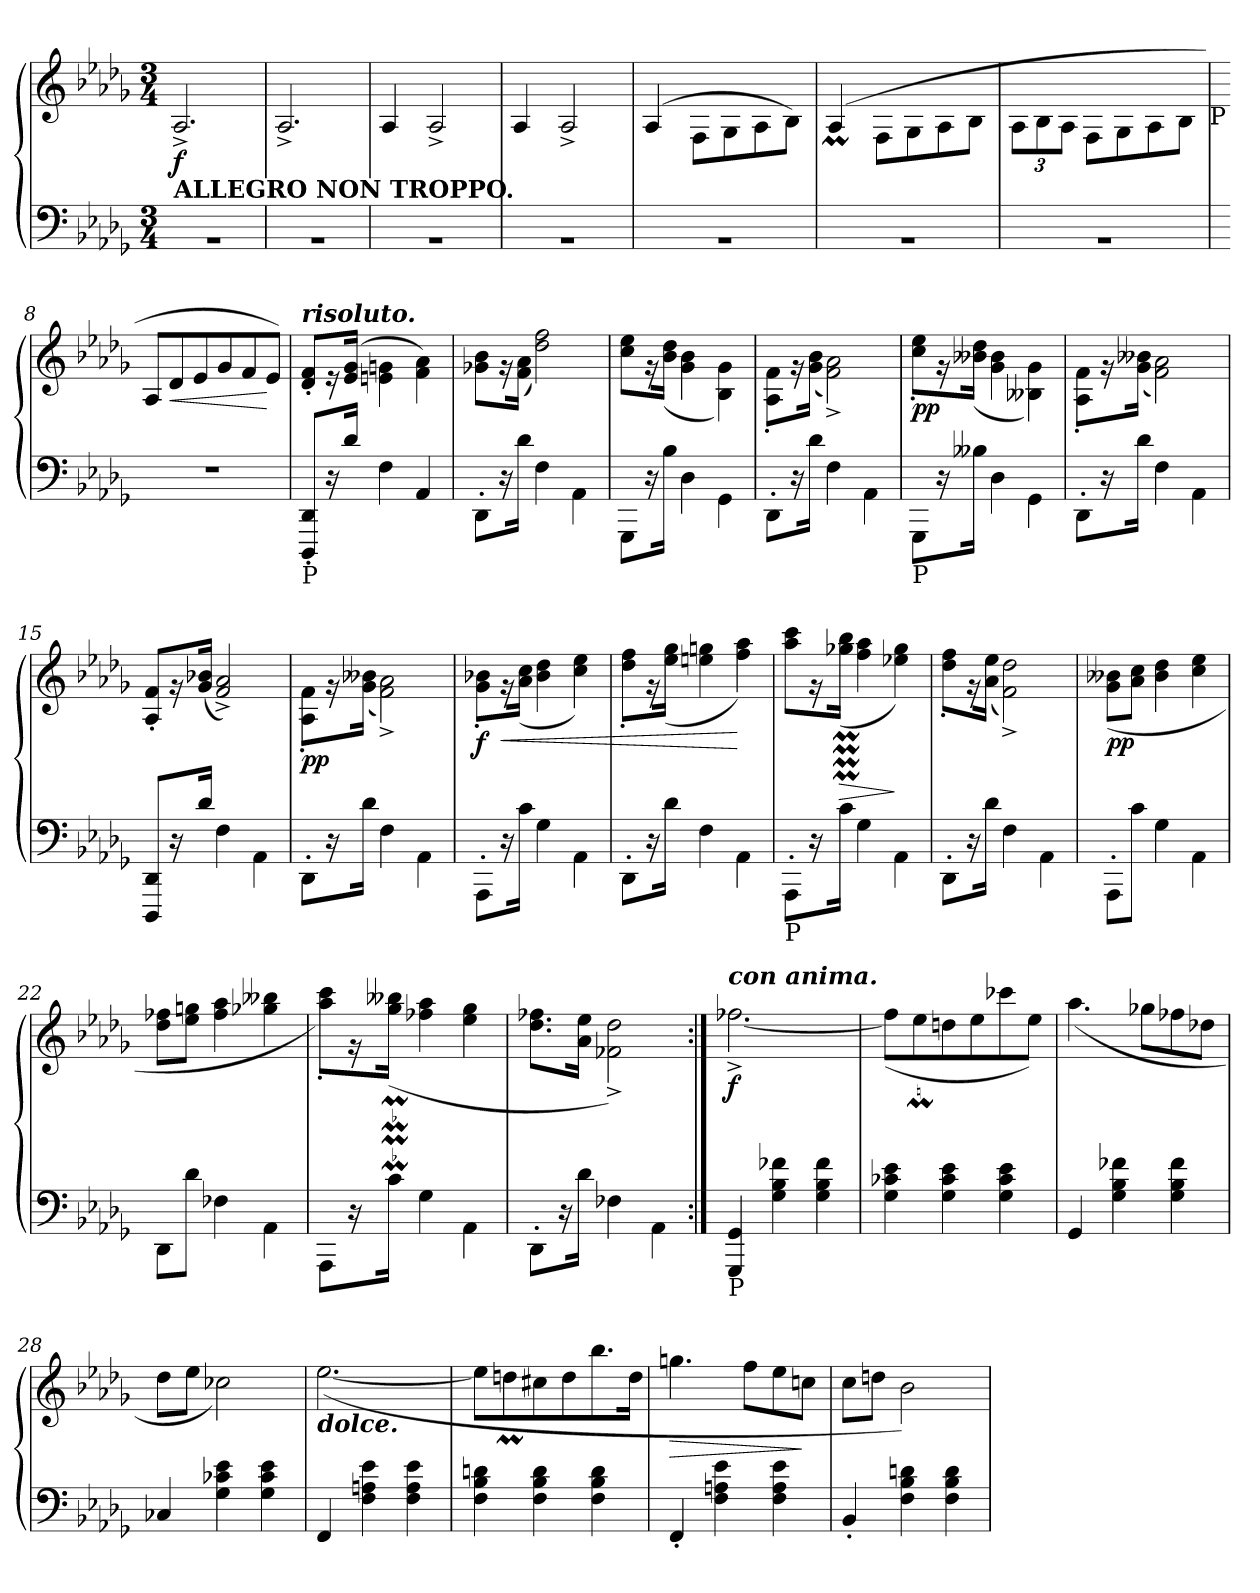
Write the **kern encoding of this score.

**kern	**kern	**dynam
*part1	*part1	*part1
*staff2	*staff1	*staff1/2
*clefF4	*clefG2	*
*k[b-e-a-d-g-]	*k[b-e-a-d-g-]	*
*D-:	*D-:	*
*M3/4	*M3/4	*
*MM132	*MM132	*
=1	=1	=1
*	*^	*
!	!LO:TX:b:B:t=ALLEGRO NON TROPPO.	!	!
!	!	!	!LO:DY:b
2.rBB	2.ryy	2.A-^/	f
=2	=2	=2	=2
2.rBB	2.ryy	2.A-^/	.
=3	=3	=3	=3
2.rBB	2.ryy	4A-/	.
.	.	2A-^/	.
=4	=4	=4	=4
2.rBB	2.ryy	4A-/	.
.	.	2A-^/	.
=5	=5	=5	=5
2.rBB	2.ryy	(>4A-/	.
.	.	8F\L	.
.	.	8G-\	.
.	.	8A-\	.
.	.	8B-\J)	.
=6	=6	=6	=6
2.rBB	2.ryy	(>4A-M/	.
.	.	8F\L	.
.	.	8G-\	.
.	.	8A-\	.
.	.	8B-\J	.
=7	=7	=7	=7
*	*	*Xbrackettup	*
2.rBB	2.ryy	12A-\L	.
.	.	12B-\	.
.	.	12A-\J	.
.	.	8F\L	.
.	.	8G-\	.
.	.	8A-\	.
.	.	8B-\J	.
!	!	!LO:TX:b:t=P	!
=8	=8	=8	=8
2.r	2.ryy	8A-/L	.
!	!	!	!LO:HP:b
.	.	8d-/	<
.	.	8e-/	.
.	.	8g-/	.
.	.	8f/	.
.	.	8e-/J)	[
!!LO:LB:g=z	!!
=9	=9	=9	=9
!	!LO:TX:a:Bi:t=risoluto.	!	!
!LO:TX:b:t=P	!	!	!
8DDD-/' 8DD-/'L	2.ryy	8d-/' 8f/'L	.
16r	.	16r	.
16d-/Jk	.	(<16e-/ 16g-/Jk	.
4F\	.	4en\ 4gn\	.
4AA-/	.	4f\ 4a-\)	.
=10	=10	=10	=10
8DD-'\L	2.ryy	8g-X\ 8b-\L	.
16r	.	16r	.
16d-\Jk	.	(>16f\ 16a-\Jk	.
4F\	.	2dd-\ 2ff\)	.
4AA-\	.	.	.
=11	=11	=11	=11
8GGG-\L	2.ryy	8cc\ 8ee-\L	.
16r	.	16r	.
16B-\Jk	.	(>16b-\ 16dd-\Jk	.
4D-\	.	4g-\ 4b-\	.
4GG-\	.	4B-\ 4g-\)	.
=12	=12	=12	=12
8DD-'\L	2.ryy	8A-\' 8f\'L	.
16r	.	16r	.
16d-\Jk	.	(<16g-\ 16b-\Jk	.
4F\	.	2f\^ 2a-\^)	.
4AA-\	.	.	.
=13	=13	=13	=13
!LO:TX:b:t=P	!	!	!
!	!	!	!LO:DY:b
8GGG-\L	2.ryy	8cc\' 8ee-\'L	pp
16r	.	16r	.
16B--X\Jk	.	(>16b--X\ 16dd-\Jk	.
4D-\	.	4g-\ 4b--\	.
4GG-\	.	4B--X\ 4g-\)	.
=14	=14	=14	=14
8DD-'\L	2.ryy	8A-\' 8f\'L	.
16r	.	16r	.
16d-\Jk	.	(<16g-\ 16b--X\Jk	.
4F\	.	2f\ 2a-\)	.
4AA-\	.	.	.
=15	=15	=15	=15
8DDD-/ 8DD-/L	2.ryy	8A-/' 8f/'L	.
16r	.	16r	.
16d-/Jk	.	(<16g-/ 16b-X/Jk	.
4F\	.	2f/^ 2a-/^)	.
4AA-\	.	.	.
!!LO:LB:g=z	!!
=16	=16	=16	=16
!	!	!	!LO:DY:b
8DD-'\L	2.ryy	8A-\' 8f\'L	pp
16r	.	16r	.
16d-\Jk	.	(<16g-\ 16b--X\Jk	.
4F\	.	2f\^ 2a-\^)	.
4AA-\	.	.	.
=17	=17	=17	=17
!	!	!	!LO:DY:b
8AAA-'\L	2.ryy	8g-\' 8b-X\'L	f
!	!	!	!LO:HP:b
16r	.	16r	<
16c\Jk	.	(>16a-\ 16cc\Jk	.
4G-\	.	4b-\ 4dd-\	.
4AA-\	.	4cc\ 4ee-\)	.
=18	=18	=18	=18
8DD-'\L	2.ryy	8dd-\' 8ff\'L	.
16r	.	16r	.
16d-\Jk	.	(>16ee-\ 16gg-\Jk	.
4F\	.	4een\ 4ggn\	.
4AA-\	.	4ff\ 4aa-\)	[
=19	=19	=19	=19
!LO:TX:b:t=P	!	!	!
8AAA-'\L	2.ryy	8aa-\ 8ccc\L	.
16r	.	16r	.
!	!	!	!LO:HP:b
16c\Jk	.	(>16gg-X\M 16bb-\MJk	>
4G-\	.	4ff\ 4aa-\	.
4AA-\	.	4ee-X\ 4gg-\)	]
=20	=20	=20	=20
8DD-'\L	2.ryy	8dd-\' 8ff\'L	.
16r	.	16r	.
16d-\Jk	.	(>16a-\ 16ee-\Jk	.
4F\	.	2f\^ 2dd-\^)	.
4AA-\	.	.	.
=21	=21	=21	=21
!	!	!	!LO:DY:b
8AAA-'\L	2.ryy	(>8g-\ 8b--X\L	pp
8c\J	.	8a-\ 8cc\J	.
4G-\	.	4b--\ 4dd-\	.
4AA-\	.	4cc\ 4ee-\	.
=22	=22	=22	=22
8DD-\L	2.ryy	8dd-\ 8ff-X\L	.
8d-\J	.	8ee-\ 8ggn\J	.
4F-X\	.	4ff-\ 4aa-\	.
4AA-\	.	4gg-X\ 4bb--X\	.
!!LO:LB:g=z	!!
=23	=23	=23	=23
8AAA-\L	2.ryy	8aa-\' 8ccc\'L)	.
16r	.	16r	.
16c\Jk	.	(>16gg-\M 16bb--X\MJk	.
4G-\	.	4ff-X\ 4aa-\	.
4AA-\	.	4ee-\ 4gg-\	.
=24	=24	=24	=24
8DD-'\L	2.ryy	8.dd-\ 8.ff-X\L	.
16r	.	.	.
16d-\Jk	.	16a-\ 16ee-\Jk	.
4F-X\	.	2f-X\^ 2dd-\^)	.
4AA-\	.	.	.
=25:|!	=25:|!	=25:|!	=25:|!
!	!LO:TX:a:Bi:t=con anima.	!	!
!LO:TX:b:t=P	!	!	!
!	!	!	!LO:DY:b
4GGG-/ 4GG-/	2.ryy	[2.ff-X^\	f
4G-\ 4B-\ 4f-X\	.	.	.
4G-\ 4B-\ 4f-\	.	.	.
=26	=26	=26	=26
4G-\ 4c-X\ 4e-\	2.ryy	(>8ff-\L]	.
.	.	8ee-M\	.
4G-\ 4c-\ 4e-\	.	8ddn\	.
.	.	8ee-\	.
4G-\ 4c-\ 4e-\	.	8ccc-X\	.
.	.	8ee-\J)	.
=27	=27	=27	=27
4GG-/	2.ryy	(>4.aa-\	.
4G-\ 4B-\ 4f-X\	.	.	.
.	.	8gg-X\L	.
4G-\ 4B-\ 4f-\	.	8ff-X\	.
.	.	8dd-X\J	.
=28	=28	=28	=28
4C-X/	2.ryy	8dd-\L	.
.	.	8ee-\J	.
4G-\ 4c-X\ 4e-\	.	2cc-X\)	.
4G-\ 4c-\ 4e-\	.	.	.
=29	=29	=29	=29
!	!LO:TX:b:Bi:t=dolce.	!	!
4FF/	2.ryy	(>[2.ee-\	.
4F\ 4An\ 4e-\	.	.	.
4F\ 4A\ 4e-\	.	.	.
!!LO:LB:g=z	!!
=30	=30	=30	=30
4F\ 4B-\ 4dn\	2.ryy	8ee-\L]	.
.	.	8ddnm\	.
4F\ 4B-\ 4d\	.	8cc#X\	.
.	.	8dd\	.
4F\ 4B-\ 4d\	.	8.bb-\	.
.	.	16dd\Jk	.
=31	=31	=31	=31
!	!	!	!LO:HP:b
4FF'/	2.ryy	4.ggn\	>
4F\ 4An\ 4e-\	.	.	.
.	.	8ff\L	.
4F\ 4A\ 4e-\	.	8ee-\	.
.	.	8ccn\J	]
=32	=32	=32	=32
4BB-'/	2.ryy	8cc\L	.
.	.	8ddn\J	.
4F\ 4B-\ 4dn\	.	2b-\)	.
4F\ 4B-\ 4d\	.	.	.
*	*v	*v	*
=	=	=
*-	*-	*-
